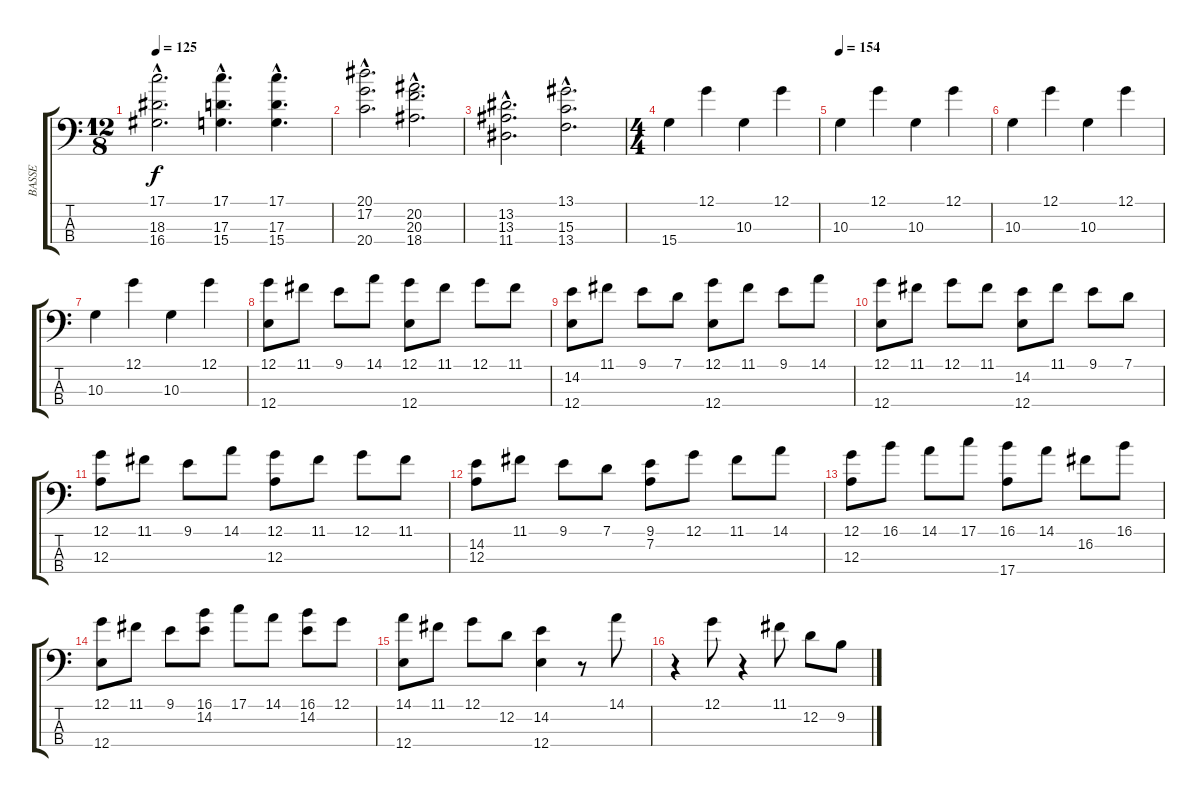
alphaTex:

\track ("BASSE" "BASSE") {instrument synthbass2}
\staff {score tabs}
\tuning (G2 D2 A1 E1) {hide}
\ts (12 8)
\tempo 125
\clef f4
\ks c
(17.1{hac} 18.3{hac} 16.4{hac}).2{d dy f} (17.1{hac} 17.3{hac} 15.4{hac}).4{d} (17.1{hac} 17.3{hac} 15.4{hac}).4{d} |
(20.1{hac} 17.2{hac} 20.4{hac}).2{d} (20.2{hac} 20.3{hac} 18.4{hac}).2{d} |
(13.2{hac} 13.3{hac} 11.4{hac}).2{d} (13.1{hac} 15.3{hac} 13.4{hac}).2{d} |
\ts (4 4)
15.4.4 12.1.4 10.3.4 12.1.4 |
\tempo 154
10.3.4 12.1.4 10.3.4 12.1.4 |
10.3.4 12.1.4 10.3.4 12.1.4 |
10.3.4 12.1.4 10.3.4 12.1.4 |
(12.1 12.4).8 11.1.8 9.1.8 14.1.8 (12.1 12.4).8 11.1.8 12.1.8 11.1.8 |
(14.2 12.4).8 11.1.8 9.1.8 7.1.8 (12.1 12.4).8 11.1.8 9.1.8 14.1.8 |
(12.1 12.4).8 11.1.8 12.1.8 11.1.8 (14.2 12.4).8 11.1.8 9.1.8 7.1.8 |
(12.1 12.3).8 11.1.8 9.1.8 14.1.8 (12.1 12.3).8 11.1.8 12.1.8 11.1.8 |
(14.2 12.3).8 11.1.8 9.1.8 7.1.8 (9.1 7.2).8 12.1.8 11.1.8 14.1.8 |
(12.1 12.3).8 16.1.8 14.1.8 17.1.8 (16.1 17.4).8 14.1.8 16.2.8 16.1.8 |
(12.1 12.4).8 11.1.8 9.1.8 (16.1 14.2).8 17.1.8 14.1.8 (16.1 14.2).8 12.1.8 |
(14.1 12.4).8 11.1.8 12.1.8 12.2.8 (14.2 12.4).4 r.8 14.1.8 |
r.4 12.1.8 r.4 11.1.8 12.2.8 9.2.8
